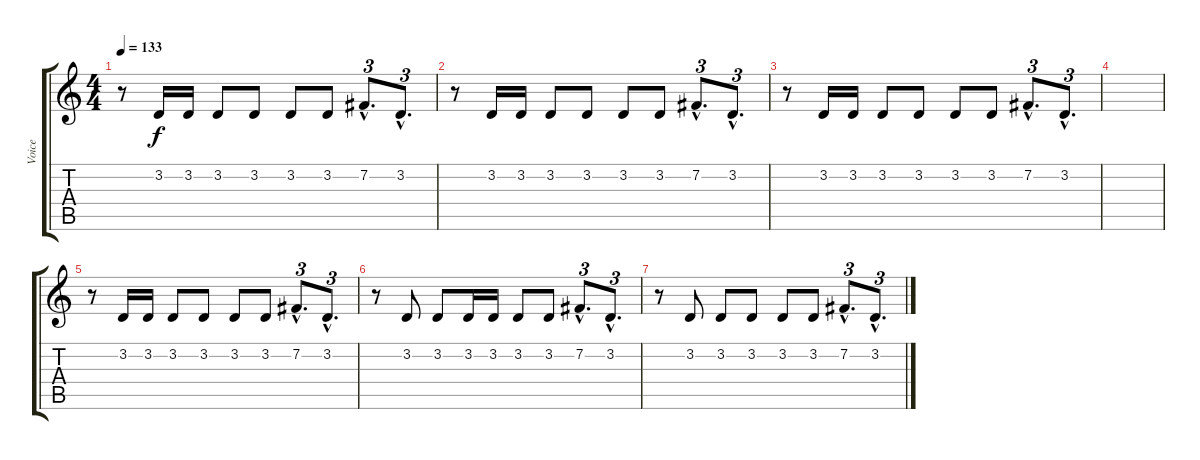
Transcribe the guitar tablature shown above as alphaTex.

\track ("Voice" "Voice") {instrument lead6voice}
\staff {score tabs}
\tuning (E4 B3 G3 D3 A2 E2) {hide}
\ts (4 4)
\tempo 133
\clef g2
\ks c
r.8{dy f} 3.2.16 3.2.16 3.2.8 3.2.8 3.2.8 3.2.8 7.2{hac}.8{d tu (3 2)} 3.2{hac}.8{d tu (3 2)} |
r.8 3.2.16 3.2.16 3.2.8 3.2.8 3.2.8 3.2.8 7.2{hac}.8{d tu (3 2)} 3.2{hac}.8{d tu (3 2)} |
r.8 3.2.16 3.2.16 3.2.8 3.2.8 3.2.8 3.2.8 7.2{hac}.8{d tu (3 2)} 3.2{hac}.8{d tu (3 2)} |
|
r.8 3.2.16 3.2.16 3.2.8 3.2.8 3.2.8 3.2.8 7.2{hac}.8{d tu (3 2)} 3.2{hac}.8{d tu (3 2)} |
r.8 3.2.8 3.2.8 3.2.16 3.2.16 3.2.8 3.2.8 7.2{hac}.8{d tu (3 2)} 3.2{hac}.8{d tu (3 2)} |
r.8 3.2.8 3.2.8 3.2.8 3.2.8 3.2.8 7.2{hac}.8{d tu (3 2)} 3.2{hac}.8{d tu (3 2)}
